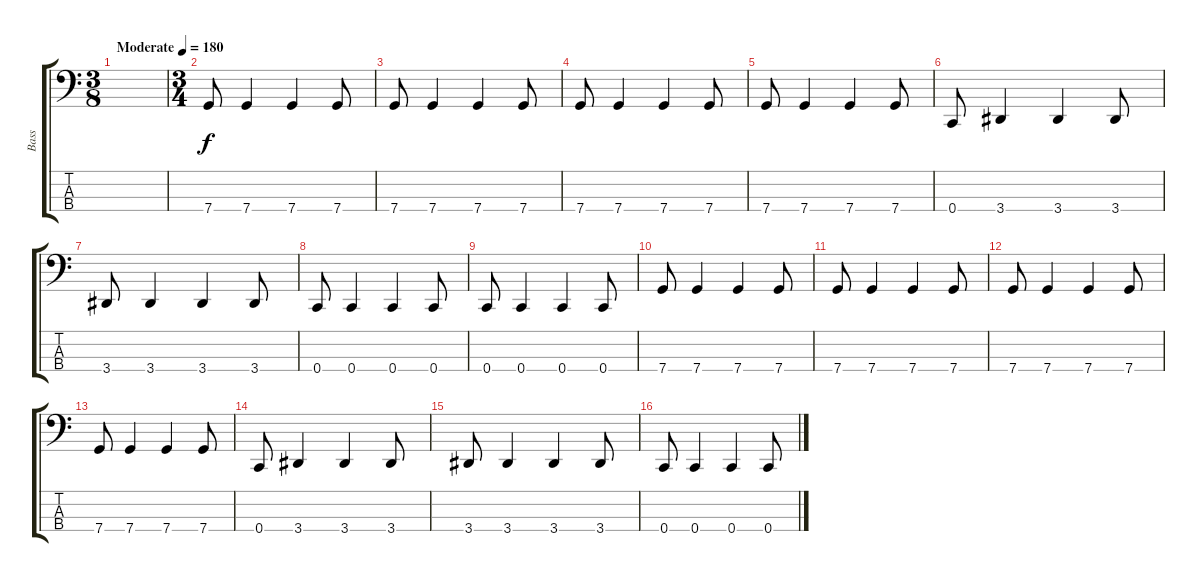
\track ("Bass" "Bass") {instrument electricbassfinger}
\staff {score tabs}
\tuning (F2 C2 G1 C1) {hide}
\ts (3 8)
\tempo (180 "Moderate")
\clef f4
\ks c
|
\ts (3 4)
7.4.8 7.4.4 7.4.4 7.4.8 |
7.4.8 7.4.4 7.4.4 7.4.8 |
7.4.8 7.4.4 7.4.4 7.4.8 |
7.4.8 7.4.4 7.4.4 7.4.8 |
0.4.8 3.4.4 3.4.4 3.4.8 |
3.4.8 3.4.4 3.4.4 3.4.8 |
0.4.8 0.4.4 0.4.4 0.4.8 |
0.4.8 0.4.4 0.4.4 0.4.8 |
7.4.8 7.4.4 7.4.4 7.4.8 |
7.4.8 7.4.4 7.4.4 7.4.8 |
7.4.8 7.4.4 7.4.4 7.4.8 |
7.4.8 7.4.4 7.4.4 7.4.8 |
0.4.8 3.4.4 3.4.4 3.4.8 |
3.4.8 3.4.4 3.4.4 3.4.8 |
0.4.8 0.4.4 0.4.4 0.4.8
